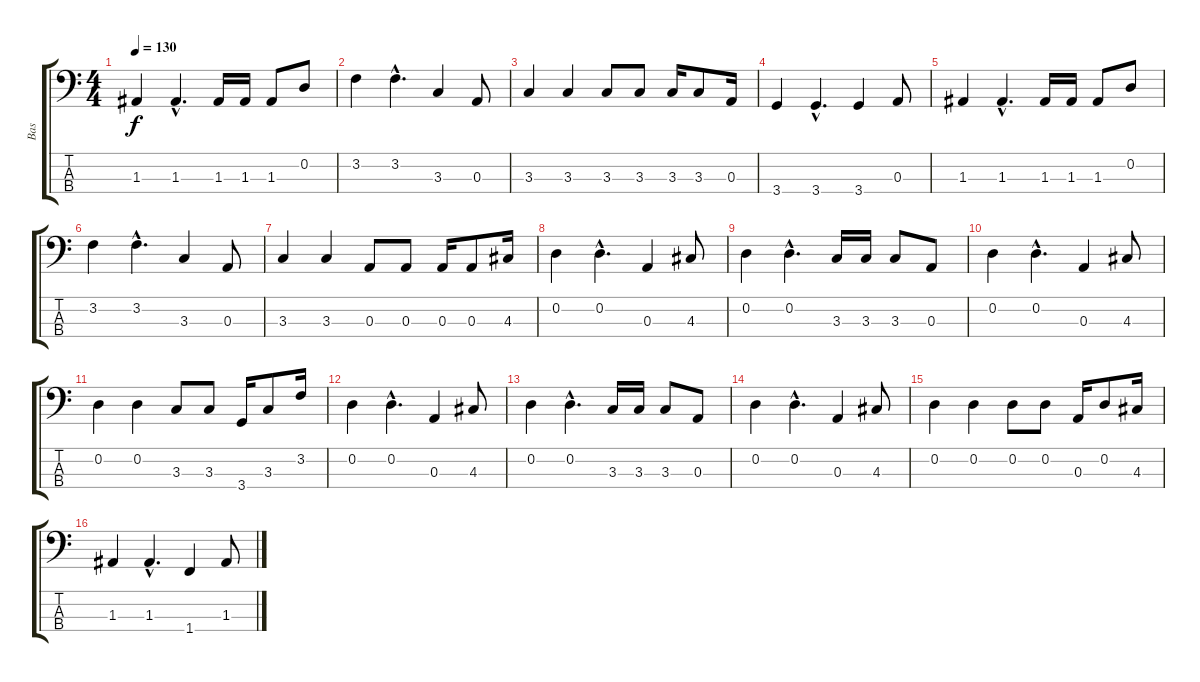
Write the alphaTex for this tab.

\track ("Bas" "Bas") {instrument electricbassfinger}
\staff {score tabs}
\tuning (G2 D2 A1 E1) {hide}
\ts (4 4)
\tempo 130
\clef f4
\ks c
1.3.4{dy f} 1.3{hac}.4{d} 1.3.16 1.3.16 1.3.8 0.2.8 |
3.2.4 3.2{hac}.4{d} 3.3.4 0.3.8 |
3.3.4 3.3.4 3.3.8 3.3.8 3.3.16 3.3.8 0.3.16 |
3.4.4 3.4{hac}.4{d} 3.4.4 0.3.8 |
1.3.4 1.3{hac}.4{d} 1.3.16 1.3.16 1.3.8 0.2.8 |
3.2.4 3.2{hac}.4{d} 3.3.4 0.3.8 |
3.3.4 3.3.4 0.3.8 0.3.8 0.3.16 0.3.8 4.3.16 |
0.2.4 0.2{hac}.4{d} 0.3.4 4.3.8 |
0.2.4 0.2{hac}.4{d} 3.3.16 3.3.16 3.3.8 0.3.8 |
0.2.4 0.2{hac}.4{d} 0.3.4 4.3.8 |
0.2.4 0.2.4 3.3.8 3.3.8 3.4.16 3.3.8 3.2.16 |
0.2.4 0.2{hac}.4{d} 0.3.4 4.3.8 |
0.2.4 0.2{hac}.4{d} 3.3.16 3.3.16 3.3.8 0.3.8 |
0.2.4 0.2{hac}.4{d} 0.3.4 4.3.8 |
0.2.4 0.2.4 0.2.8 0.2.8 0.3.16 0.2.8 4.3.16 |
1.3.4 1.3{hac}.4{d} 1.4.4 1.3.8
